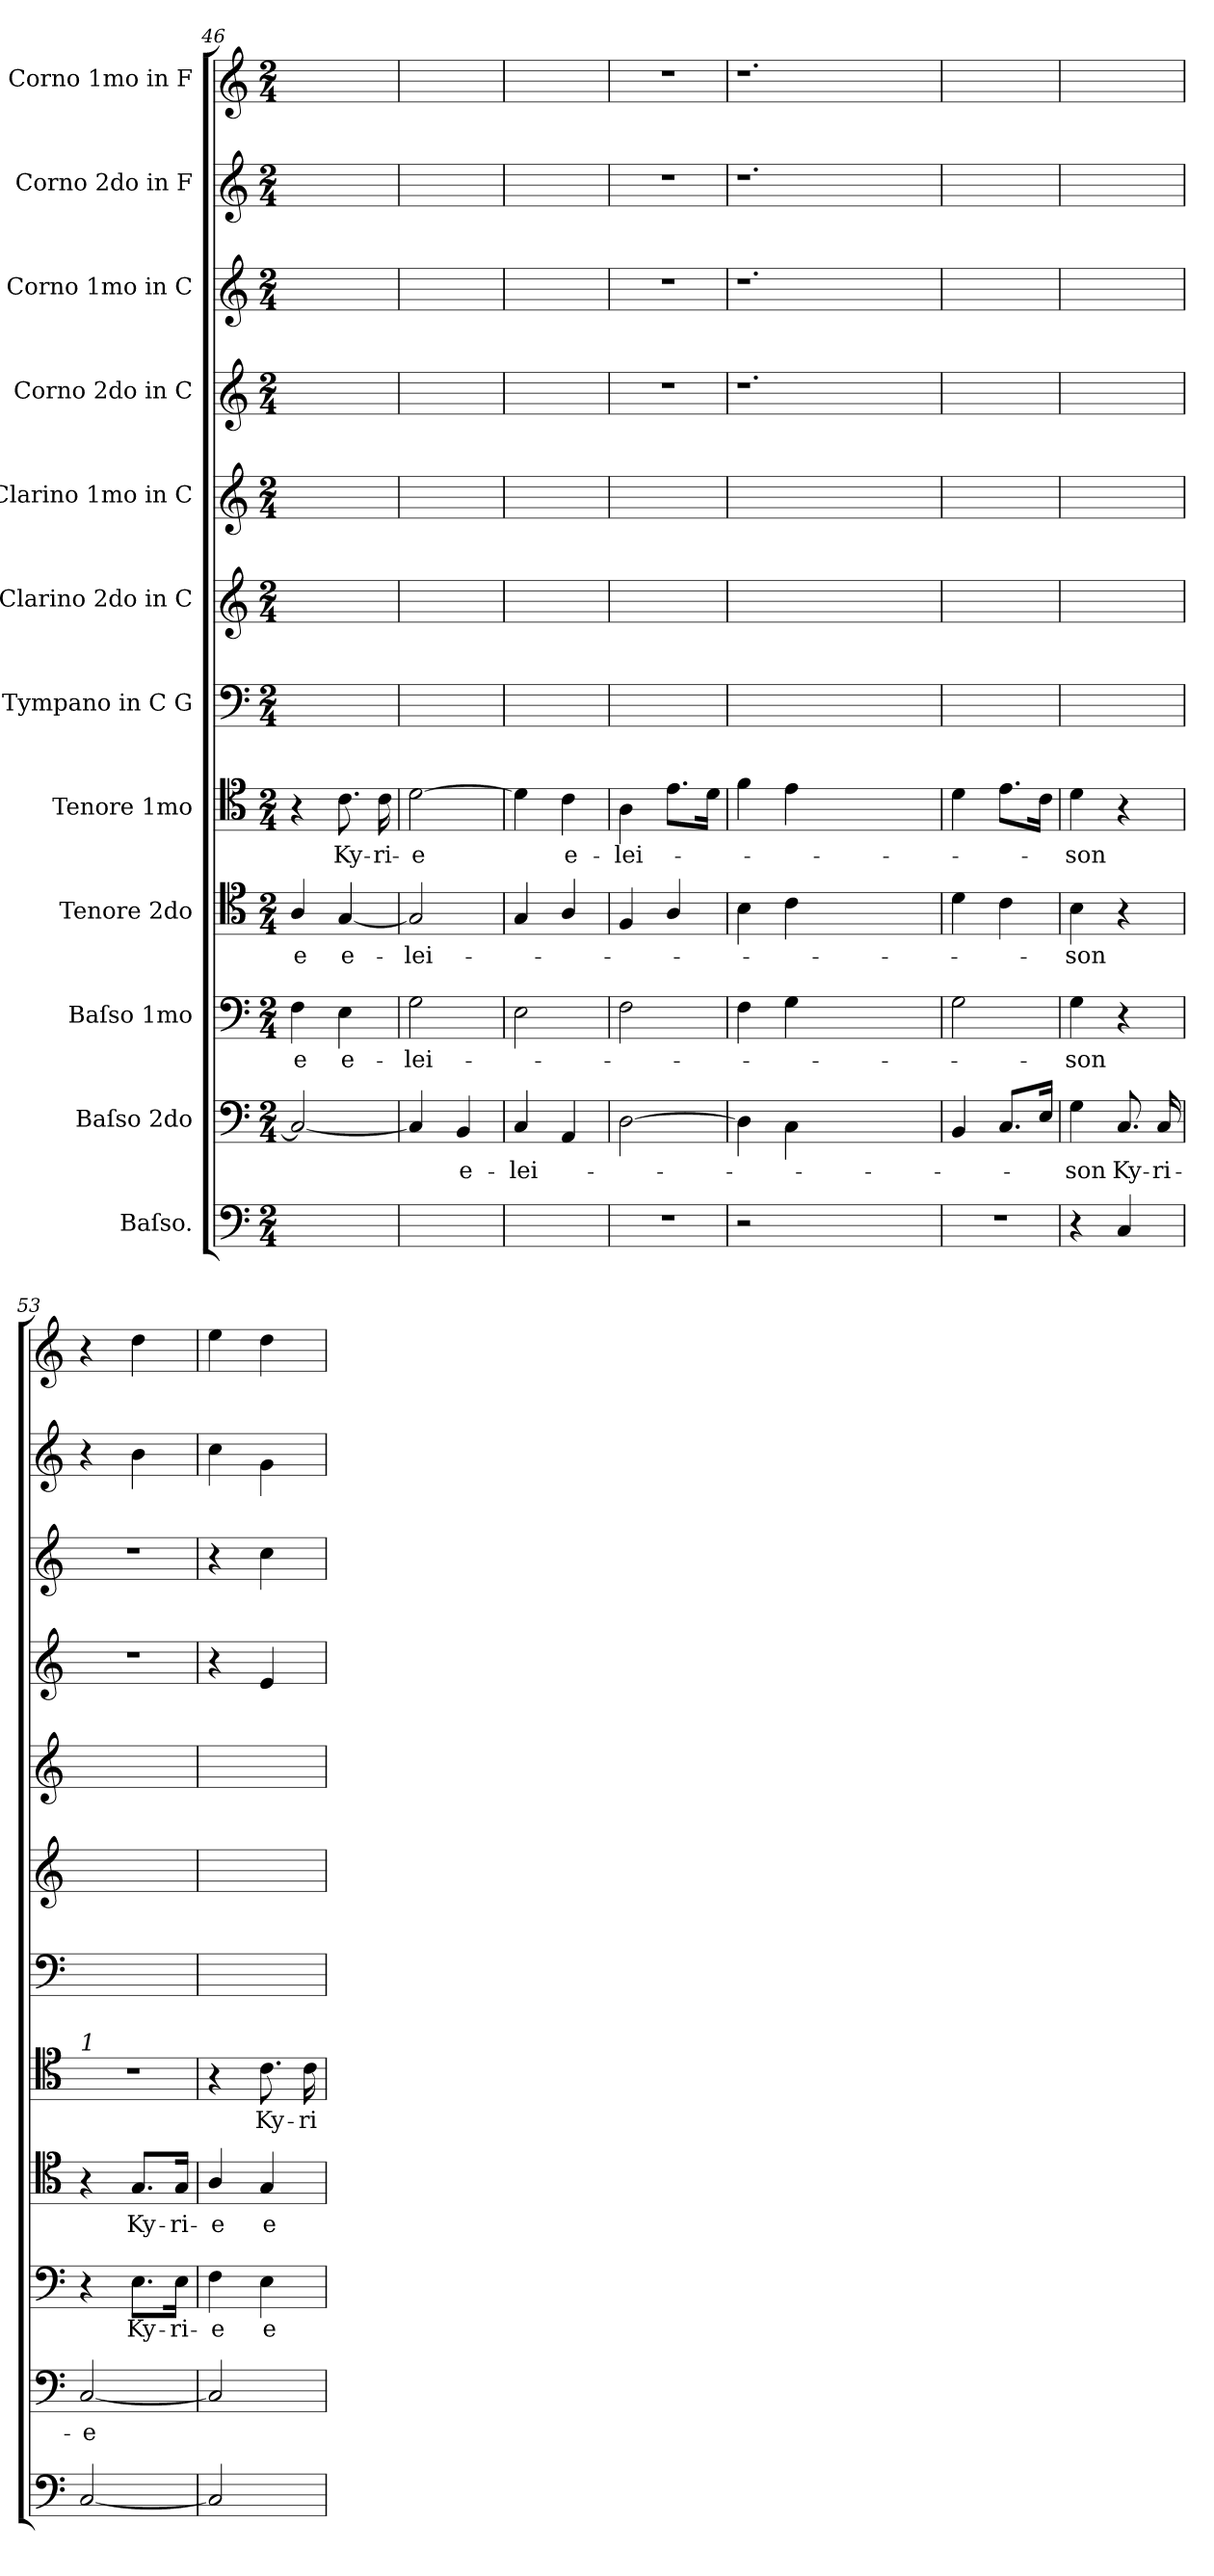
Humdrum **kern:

**kern	**kern	**text	**kern	**text	**kern	**text	**kern	**text	**kern	**kern	**kern	**kern	**kern	**kern	**kern
*part12	*part11	*part11	*part10	*part10	*part9	*part9	*part8	*part8	*part7	*part6	*part5	*part4	*part3	*part2	*part1
*staff12	*staff11	*staff11	*staff10	*staff10	*staff9	*staff9	*staff8	*staff8	*staff7	*staff6	*staff5	*staff4	*staff3	*staff2	*staff1
*I"Baſso.	*I"Baſso 2do	*	*I"Baſso 1mo	*	*I"Tenore 2do	*	*I"Tenore 1mo	*	*I"Tympano in C G	*I"Clarino 2do in C	*I"Clarino 1mo in C	*I"Corno 2do in C	*I"Corno 1mo in C	*I"Corno 2do in F	*I"Corno 1mo in F
*clefF4	*clefF4	*	*clefF4	*	*clefC4	*	*clefC4	*	*clefF4	*clefG2	*clefG2	*clefG2	*clefG2	*clefG2	*clefG2
*	*	*	*	*	*	*	*	*	*	*	*	*	*	*ITrd4c7	*ITrd4c7
*k[]	*k[]	*	*k[]	*	*k[]	*	*k[]	*	*k[]	*k[]	*k[]	*k[]	*k[]	*k[b-]	*k[b-]
*M2/4	*M2/4	*	*M2/4	*	*M2/4	*	*M2/4	*	*M2/4	*M2/4	*M2/4	*M2/4	*M2/4	*M2/4	*M2/4
=46	=46	=46	=46	=46	=46	=46	=46	=46	=46	=46	=46	=46	=46	=46	=46
2ryy	2C/_	.	4F\	-e	4A/	-e	4r	.	2ryy	2ryy	2ryy	2ryy	2ryy	2ryy	2ryy
.	.	.	4E\	e-	[4G/	e-	8.c\	Ky-	.	.	.	.	.	.	.
.	.	.	.	.	.	.	16c\	-ri-	.	.	.	.	.	.	.
=47	=47	=47	=47	=47	=47	=47	=47	=47	=47	=47	=47	=47	=47	=47	=47
2ryy	4C/]	.	2G\	-lei-	2G/]	-lei-	[2d\	-e	2ryy	2ryy	2ryy	2ryy	2ryy	2ryy	2ryy
.	4BB/	e-	.	.	.	.	.	.	.	.	.	.	.	.	.
=48	=48	=48	=48	=48	=48	=48	=48	=48	=48	=48	=48	=48	=48	=48	=48
2ryy	4C/	-lei-	2E\	.	4G/	.	4d\]	.	2ryy	2ryy	2ryy	2ryy	2ryy	2ryy	2ryy
.	4AA/	.	.	.	4A/	.	4c\	e-	.	.	.	.	.	.	.
=49	=49	=49	=49	=49	=49	=49	=49	=49	=49	=49	=49	=49	=49	=49	=49
2r	[2D\	.	2F\	.	4F/	.	4A\	-lei-	2ryy	2ryy	2ryy	2r	2r	2r	2r
.	.	.	.	.	4A/	.	8.e\L	.	.	.	.	.	.	.	.
.	.	.	.	.	.	.	16d\Jk	.	.	.	.	.	.	.	.
=50	=50	=50	=50	=50	=50	=50	=50	=50	=50	=50	=50	=50	=50	=50	=50
2r	4D\]	.	4F\	.	4B\	.	4f\	.	2ryy	2ryy	2ryy	1.r	1.r	1.r	1.r
.	4C\	.	4G\	.	4c\	.	4e\	.	.	.	.	.	.	.	.
1ryy	1ryy	.	1ryy	.	1ryy	.	1ryy	.	1ryy	1ryy	1ryy	.	.	.	.
=51	=51	=51	=51	=51	=51	=51	=51	=51	=51	=51	=51	=51	=51	=51	=51
2r	4BB/	.	2G\	.	4d\	.	4d\	.	2ryy	2ryy	2ryy	2ryy	2ryy	2ryy	2ryy
.	8.C/L	.	.	.	4c\	.	8.e\L	.	.	.	.	.	.	.	.
.	16E/Jk	.	.	.	.	.	16c\Jk	.	.	.	.	.	.	.	.
=52	=52	=52	=52	=52	=52	=52	=52	=52	=52	=52	=52	=52	=52	=52	=52
4r	4G\	-son	4G\	-son	4B\	-son	4d\	-son	2ryy	2ryy	2ryy	2ryy	2ryy	2ryy	2ryy
4C/	8.C/	Ky-	4r	.	4r	.	4r	.	.	.	.	.	.	.	.
.	16C/	-ri-	.	.	.	.	.	.	.	.	.	.	.	.	.
=53	=53	=53	=53	=53	=53	=53	=53	=53	=53	=53	=53	=53	=53	=53	=53
!	!	!	!	!	!	!	!LO:TX:a:i:t=1	!	!	!	!	!	!	!	!
[2C/	[2C/	-e	4r	.	4r	.	2r	.	2ryy	2ryy	2ryy	2r	2r	4r	4r
.	.	.	8.E\L	Ky-	8.G/L	Ky-	.	.	.	.	.	.	.	4e\	4g\
.	.	.	16E\Jk	-ri-	16G/Jk	-ri-	.	.	.	.	.	.	.	.	.
=54	=54	=54	=54	=54	=54	=54	=54	=54	=54	=54	=54	=54	=54	=54	=54
2C/]	2C/]	.	4F\	-e	4A/	-e	4r	.	2ryy	2ryy	2ryy	4r	4r	4f\	4a\
.	.	.	4E\	e-	4G/	e-	8.c\	Ky-	.	.	.	4e/	4cc\	4c\	4g\
.	.	.	.	.	.	.	16c\	-ri-	.	.	.	.	.	.	.
=	=	=	=	=	=	=	=	=	=	=	=	=	=	=	=
*-	*-	*-	*-	*-	*-	*-	*-	*-	*-	*-	*-	*-	*-	*-	*-
